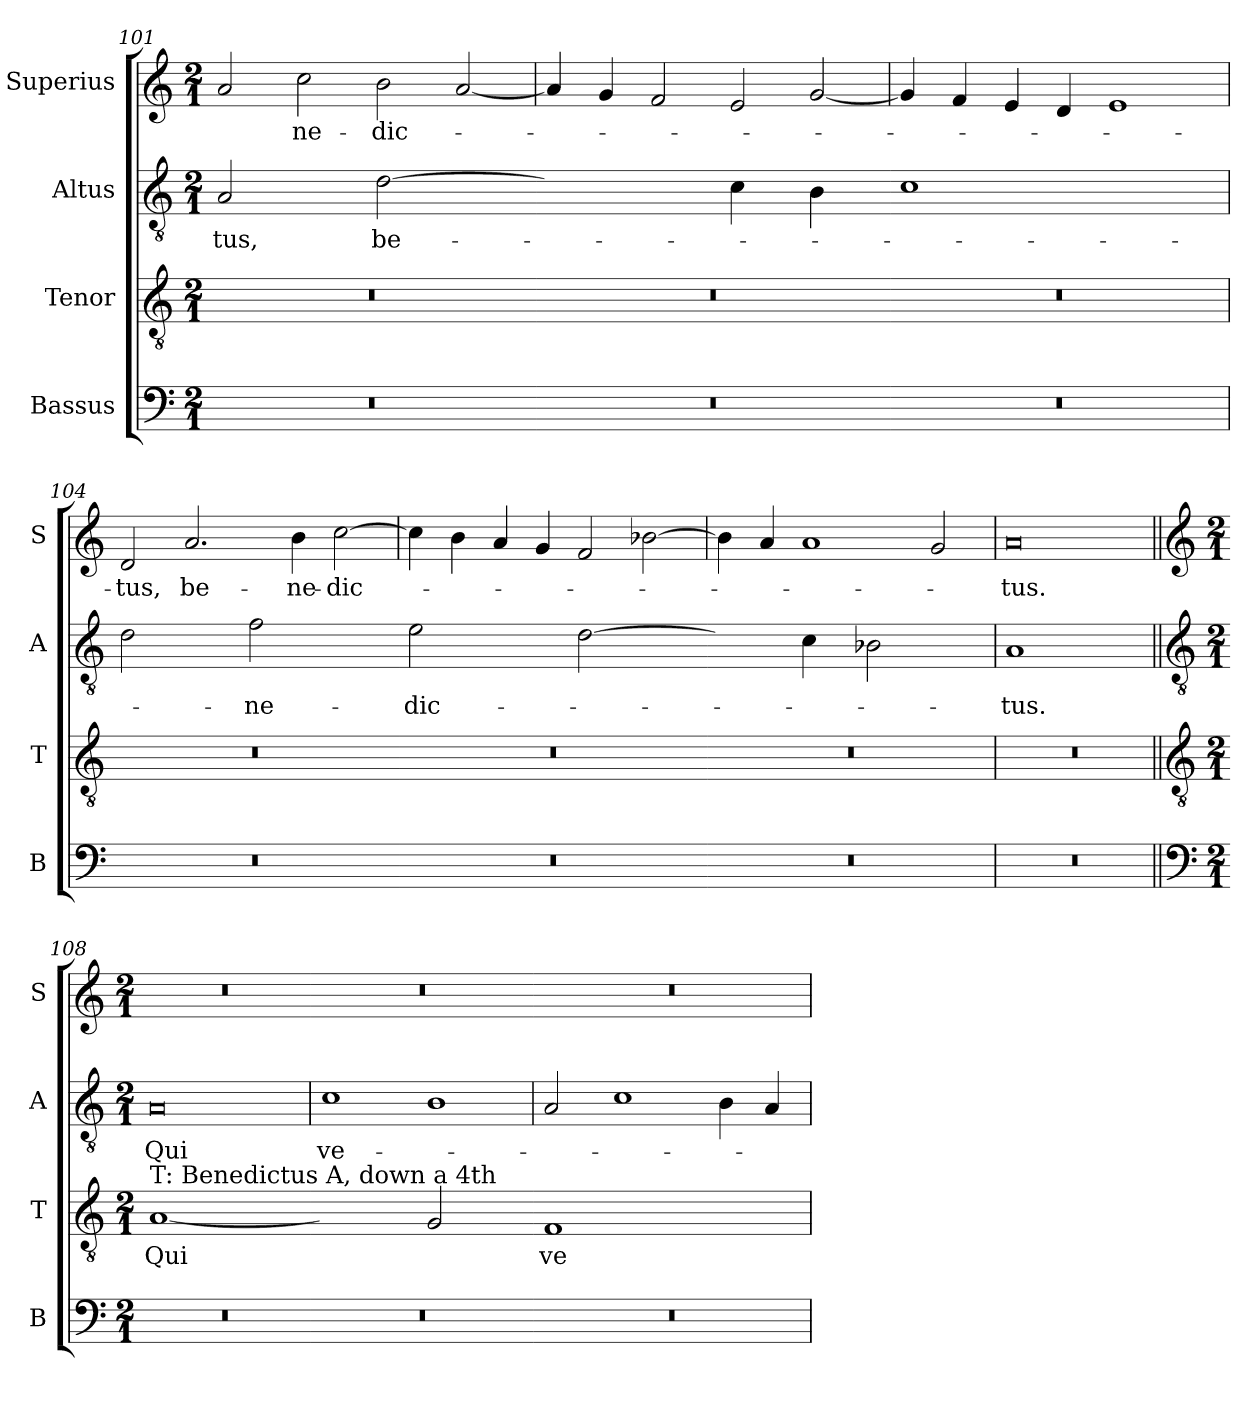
**kern	**kern	**text	**kern	**text	**kern	**text
*part4	*part3	*part3	*part2	*part2	*part1	*part1
*staff4	*staff3	*staff3	*staff2	*staff2	*staff1	*staff1
*I"Bassus	*I"Tenor	*	*I"Altus	*	*I"Superius	*
*I'B	*I'T	*	*I'A	*	*I'S	*
*clefF4	*clefGv2	*	*clefGv2	*	*clefG2	*
*k[]	*k[]	*	*k[]	*	*k[]	*
*M2/1	*M2/1	*	*M2/1	*	*M2/1	*
=101	=101	=101	=101	=101	=101	=101
!	!	!	!LO:N:vis=2	!	!	!
0r	0r	.	1A	-tus,	2a/	.
.	.	.	.	.	2cc\	-ne-
!	!	!	!LO:N:vis=2	!	!	!
.	.	.	[1d	be-	2b\	-dic-
.	.	.	.	.	[2a/	.
=102	=102	=102	=102-	=102	=102	=102
!	!	!	!LO:N:vis=2	!	!	!
0r	0r	.	1dyy]	.	4a/]	.
.	.	.	.	.	4g/	.
.	.	.	.	.	2f/	.
!	!	!	!LO:N:vis=4	!	!	!
.	.	.	2c\	.	2e/	.
!	!	!	!LO:N:vis=4	!	!	!
.	.	.	2B\	.	[2g/	.
=103	=103	=103	=103-	=103	=103	=103
!	!	!	!LO:N:vis=1	!	!	!
0r	0r	.	0c	.	4g/]	.
.	.	.	.	.	4f/	.
.	.	.	.	.	4e/	.
.	.	.	.	.	4d/	.
.	.	.	.	.	1e	.
=104	=104	=104	=104	=104	=104	=104
!	!	!	!LO:N:vis=2	!	!	!
0r	0r	.	1d	.	2d/	-tus,
.	.	.	.	.	2.a/	be-
!	!	!	!LO:N:vis=2	!	!	!
.	.	.	1f	-ne-	.	.
.	.	.	.	.	4b\	-ne-
.	.	.	.	.	[2cc\	-dic-
=105	=105	=105	=105-	=105	=105	=105
!	!	!	!LO:N:vis=2	!	!	!
0r	0r	.	1e	-dic-	4cc\]	.
.	.	.	.	.	4b\	.
.	.	.	.	.	4a/	.
.	.	.	.	.	4g/	.
!	!	!	!LO:N:vis=2	!	!	!
.	.	.	[1d	.	2f/	.
.	.	.	.	.	[2b-X\	.
=106	=106	=106	=106-	=106	=106	=106
!	!	!	!LO:N:vis=4	!	!	!
0r	0r	.	2d\yy]	.	4b-\]	.
.	.	.	.	.	4a/	.
!	!	!	!LO:N:vis=4	!	!	!
.	.	.	2c\	.	1a	.
!	!	!	!LO:N:vis=2	!	!	!
.	.	.	1B-X	.	.	.
.	.	.	.	.	2g/	.
=107	=107	=107	=107	=107	=107	=107
!	!	!	!LO:N:vis=1	!	!	!
0r	0r	.	0A	-tus.	0a	-tus.
!!LO:LB:g=z
=108||	=108||	=108||	=108||	=108||	=108||	=108||
*clefF4	*clefGv2	*	*clefGv2	*	*clefG2	*
*k[]	*k[]	*	*k[]	*	*k[]	*
*M2/1	*M2/1	*	*M2/1	*	*M2/1	*
!	!LO:TX:a:t=T&colon; Benedictus A, down a 4th	!	!	!	!	!
!	!LO:N:vis=1	!	!	!	!	!
0r	[0A	Qui	0A	Qui	0r	.
=109	=109-	=109	=109	=109	=109	=109
!	!LO:N:vis=2	!	!	!	!	!
0r	1Ayy]	.	1c	ve-	0r	.
!	!LO:N:vis=2	!	!	!	!	!
.	1G	.	1B	.	.	.
=110	=110-	=110	=110	=110	=110	=110
!	!LO:N:vis=1	!	!	!	!	!
0r	0F	ve-	2A/	.	0r	.
.	.	.	1c	.	.	.
.	.	.	4B\	.	.	.
.	.	.	4A/	.	.	.
=	=	=	=	=	=	=
*-	*-	*-	*-	*-	*-	*-
